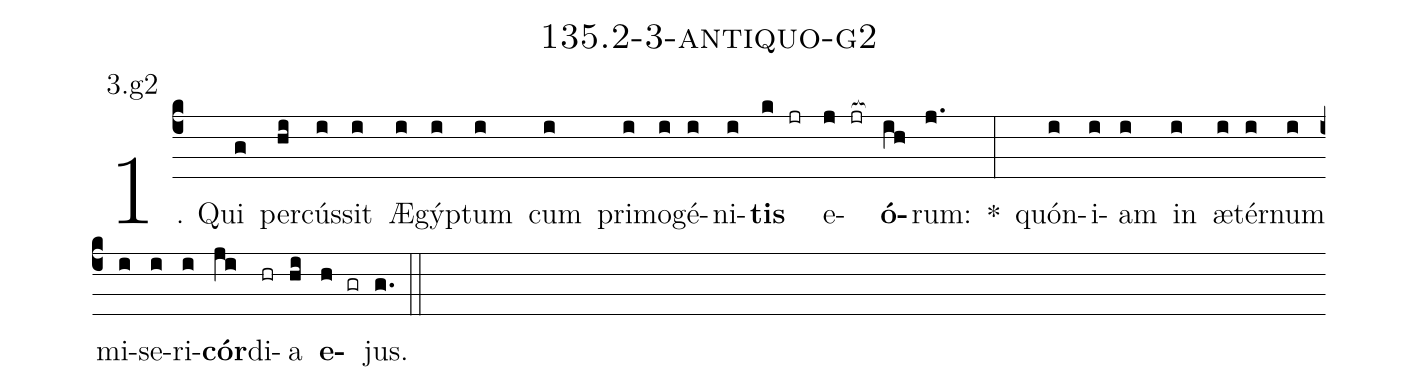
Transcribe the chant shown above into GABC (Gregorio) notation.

name: 135.2-3-antiquo-g2;
annotation: 3.g2;
%%
(c4)1. Qui(g) per(hi)cús(i)sit(i) Æ(i)gýp(i)tum(i) cum(i) pri(i)mo(i)gé(i)ni(i)<b>tis</b>(k jr) e(j jr[ocb:1{])<b>ó</b>(ih[ocb:0}])rum:(j.) *(:) quón(i)i(i)am(i) in(i) æ(i)tér(i)num(i) mi(i)se(i)ri(i)<b>cór</b>(ji)di(hr)a(hi) <b>e</b>(h gr)jus.(g.) (::)
